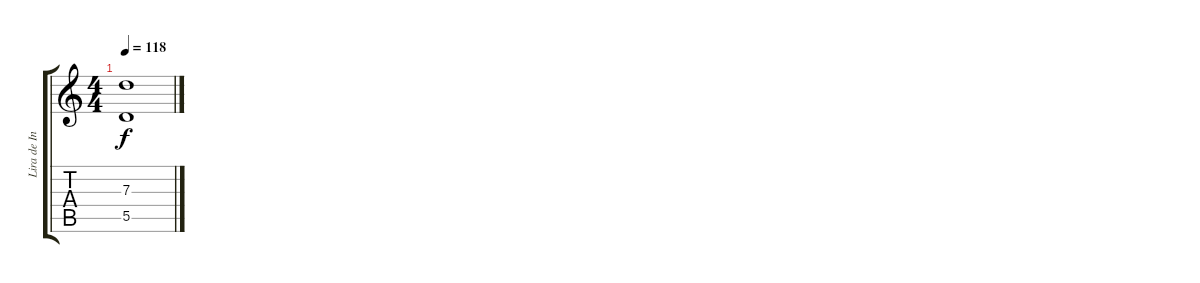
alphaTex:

\track ("Lira de Intro" "Lira de In") {instrument distortionguitar}
\staff {score tabs}
\tuning (E4 B3 G3 D3 A2 E2) {hide}
\ts (4 4)
\tempo 118
\clef g2
\ks c
(7.3{t} 5.5{t}).1{dy f}
